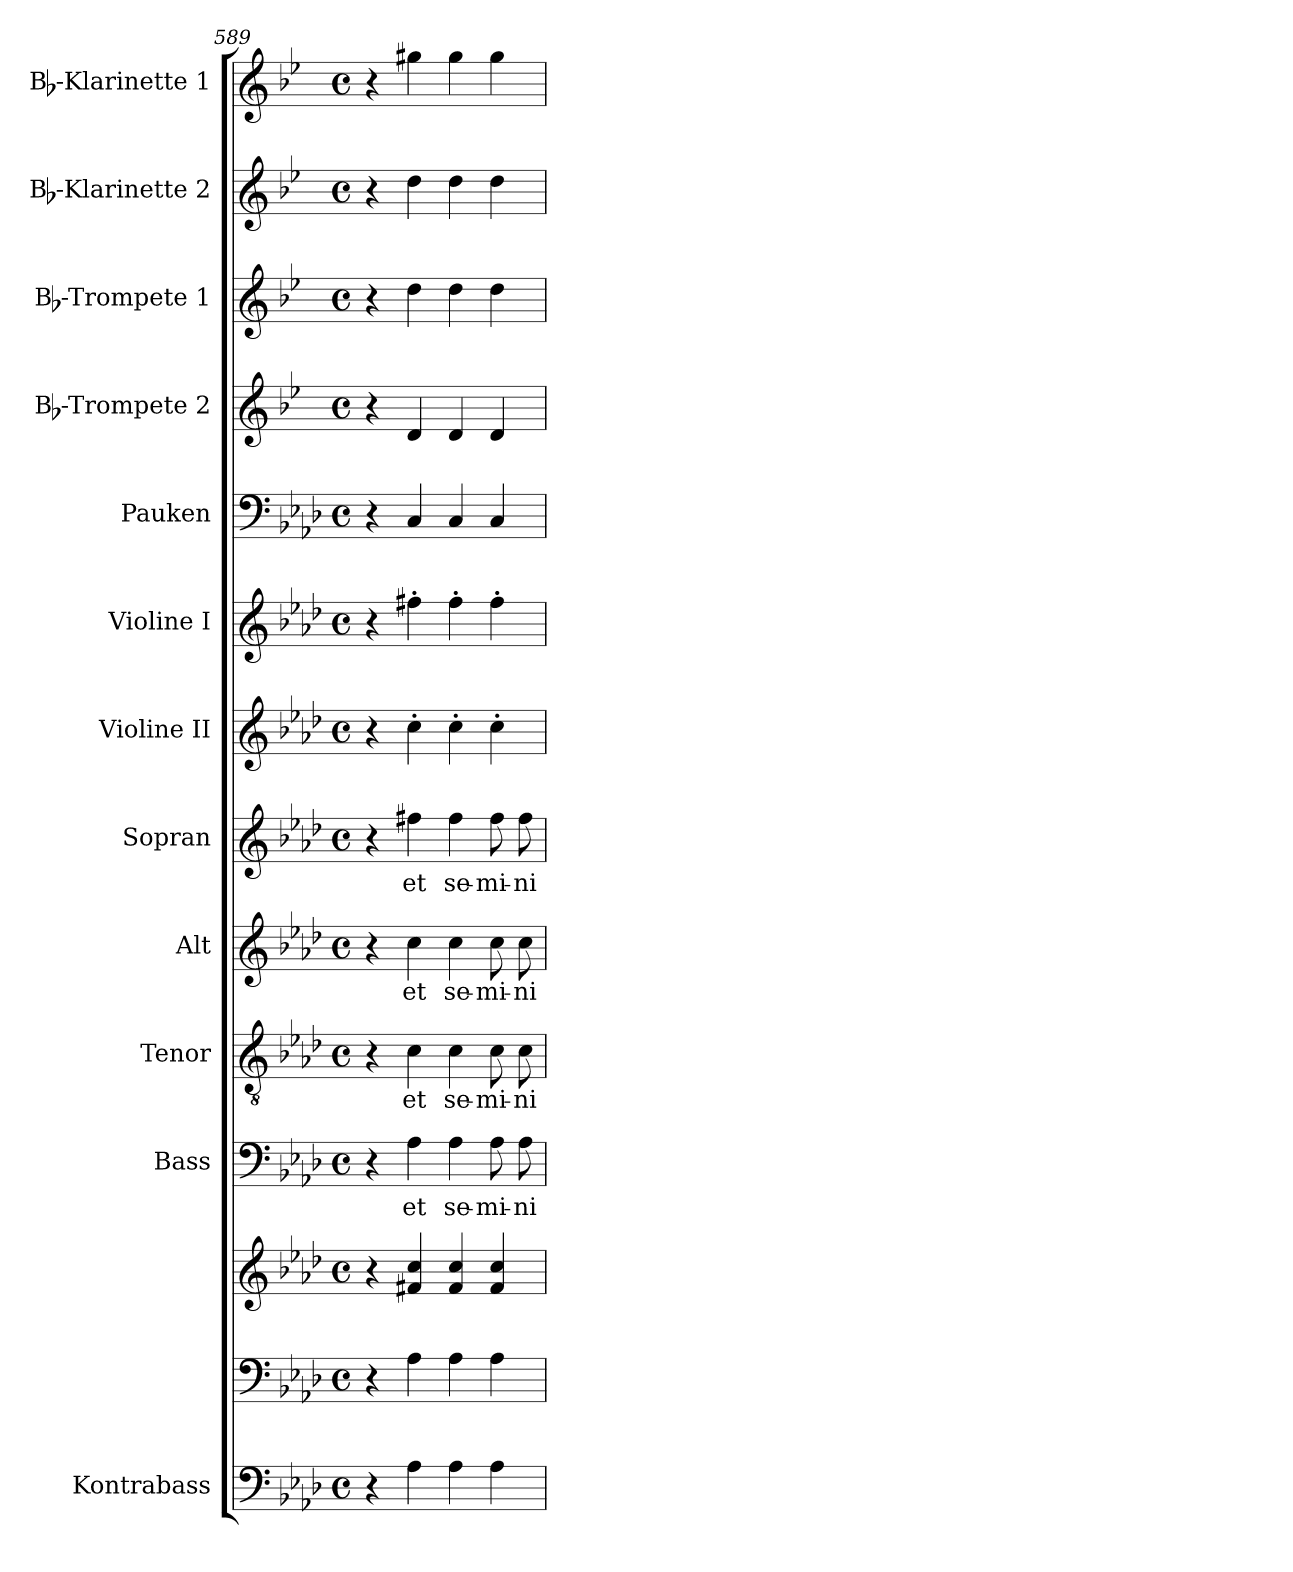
**kern	**kern	**kern	**kern	**text	**kern	**text	**kern	**text	**kern	**text	**kern	**kern	**kern	**kern	**kern	**kern	**kern
*part13	*part12	*part12	*part11	*part11	*part10	*part10	*part9	*part9	*part8	*part8	*part7	*part6	*part5	*part4	*part3	*part2	*part1
*staff14	*staff13	*staff12	*staff11	*staff11	*staff10	*staff10	*staff9	*staff9	*staff8	*staff8	*staff7	*staff6	*staff5	*staff4	*staff3	*staff2	*staff1
*I"Kontrabass	*	*	*I"Bass	*	*I"Tenor	*	*I"Alt	*	*I"Sopran	*	*I"Violine II	*I"Violine I	*I"Pauken	*I"Bb-Trompete 2	*I"Bb-Trompete 1	*I"Bb-Klarinette 2	*I"Bb-Klarinette 1
*I'Kb.	*	*	*I'B.	*	*I'T.	*	*I'A.	*	*I'S.	*	*I'Vl. II	*I'Vl. I	*I'Pk.	*I'Bb Trp. 2	*I'Bb Trp. 1	*I'Bb Kl. 2	*I'Bb Kl. 1
*clefF4	*clefF4	*clefG2	*clefF4	*	*clefGv2	*	*clefG2	*	*clefG2	*	*clefG2	*clefG2	*clefF4	*clefG2	*clefG2	*clefG2	*clefG2
*ITrd7c12	*	*	*	*	*	*	*	*	*	*	*	*	*	*ITrd1c2	*ITrd1c2	*ITrd1c2	*ITrd1c2
*k[b-e-a-d-]	*k[b-e-a-d-]	*k[b-e-a-d-]	*k[b-e-a-d-]	*	*k[b-e-a-d-]	*	*k[b-e-a-d-]	*	*k[b-e-a-d-]	*	*k[b-e-a-d-]	*k[b-e-a-d-]	*k[b-e-a-d-]	*k[b-e-a-d-]	*k[b-e-a-d-]	*k[b-e-a-d-]	*k[b-e-a-d-]
*A-:	*A-:	*A-:	*A-:	*	*A-:	*	*A-:	*	*A-:	*	*A-:	*A-:	*A-:	*A-:	*A-:	*A-:	*A-:
*M4/4	*M4/4	*M4/4	*M4/4	*	*M4/4	*	*M4/4	*	*M4/4	*	*M4/4	*M4/4	*M4/4	*M4/4	*M4/4	*M4/4	*M4/4
*met(c)	*met(c)	*met(c)	*met(c)	*	*met(c)	*	*met(c)	*	*met(c)	*	*met(c)	*met(c)	*met(c)	*met(c)	*met(c)	*met(c)	*met(c)
=589	=589	=589	=589	=589	=589	=589	=589	=589	=589	=589	=589	=589	=589	=589	=589	=589	=589
4r	4r	4r	4r	.	4r	.	4r	.	4r	.	4r	4r	4r	4r	4r	4r	4r
!	!	!	!	!LO:LY:b	!	!LO:LY:b	!	!LO:LY:b	!	!LO:LY:b	!	!	!	!	!	!	!
4AA-\	4A-\	4f#X/ 4cc/	4A-\	et	4c\	et	4cc\	et	4ff#X\	et	4cc'>\	4ff#X'>\	4C/	4c/	4cc\	4cc\	4ff#X\
!	!	!	!	!LO:LY:b	!	!LO:LY:b	!	!LO:LY:b	!	!LO:LY:b	!	!	!	!	!	!	!
4AA-\	4A-\	4f#/ 4cc/	4A-\	se-	4c\	se-	4cc\	se-	4ff#\	se-	4cc'>\	4ff#'>\	4C/	4c/	4cc\	4cc\	4ff#\
!	!	!	!	!LO:LY:b	!	!LO:LY:b	!	!LO:LY:b	!	!LO:LY:b	!	!	!	!	!	!	!
4AA-\	4A-\	4f#/ 4cc/	8A-\	-mi-	8c\	-mi-	8cc\	-mi-	8ff#\	-mi-	4cc'>\	4ff#'>\	4C/	4c/	4cc\	4cc\	4ff#\
!	!	!	!	!LO:LY:b	!	!LO:LY:b	!	!LO:LY:b	!	!LO:LY:b	!	!	!	!	!	!	!
.	.	.	8A-\	-ni	8c\	-ni	8cc\	-ni	8ff#\	-ni	.	.	.	.	.	.	.
=	=	=	=	=	=	=	=	=	=	=	=	=	=	=	=	=	=
*-	*-	*-	*-	*-	*-	*-	*-	*-	*-	*-	*-	*-	*-	*-	*-	*-	*-
